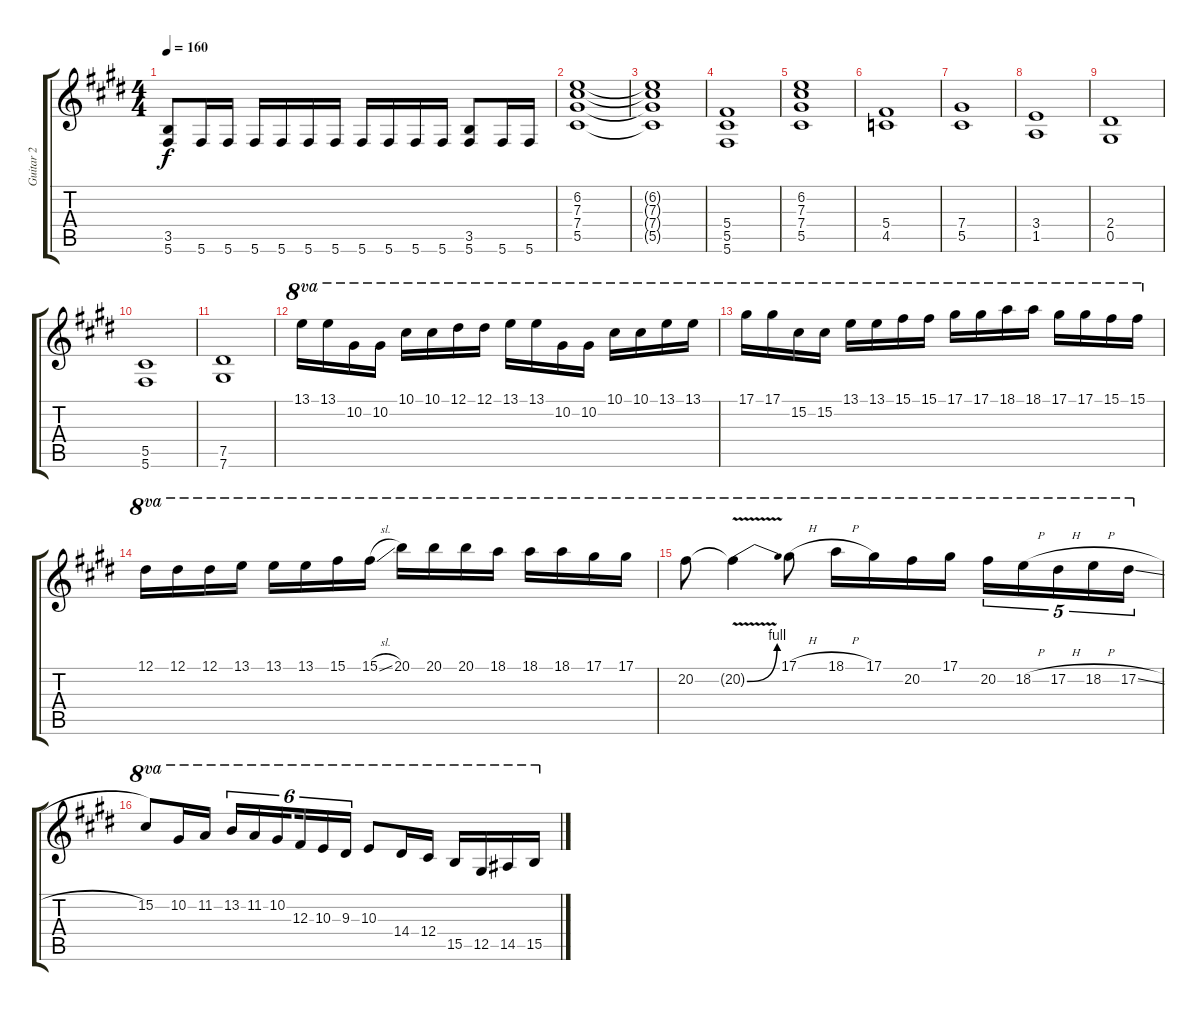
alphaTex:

\track ("Guitar 2" "Guitar 2") {instrument distortionguitar}
\staff {score tabs}
\tuning (Eb4 Bb3 Gb3 Db3 Ab2 Db2) {hide}
\ts (4 4)
\tempo 160
\clef g2
\ks e
(3.5 5.6).8{dy f} 5.6.16 5.6.16 5.6.16 5.6.16 5.6.16 5.6.16 5.6.16 5.6.16 5.6.16 5.6.16 (3.5 5.6).8 5.6.16 5.6.16 |
(6.2 7.3 7.4 5.5).1 |
(6.2{t} 7.3{t} 7.4{t} 5.5{t}).1 |
(5.4 5.5 5.6).1 |
(6.2 7.3 7.4 5.5).1 |
(5.4 4.5).1 |
(7.4 5.5).1 |
(3.4 1.5).1 |
(2.4 0.5).1 |
(5.5 5.6).1 |
(7.5 7.6).1 |
13.1.16{ot 8va} 13.1.16{ot 8va} 10.2.16{ot 8va} 10.2.16{ot 8va} 10.1.16{ot 8va} 10.1.16{ot 8va} 12.1.16{ot 8va} 12.1.16{ot 8va} 13.1.16{ot 8va} 13.1.16{ot 8va} 10.2.16{ot 8va} 10.2.16{ot 8va} 10.1.16{ot 8va} 10.1.16{ot 8va} 13.1.16{ot 8va} 13.1.16{ot 8va} |
17.1.16{ot 8va} 17.1.16{ot 8va} 15.2.16{ot 8va} 15.2.16{ot 8va} 13.1.16{ot 8va} 13.1.16{ot 8va} 15.1.16{ot 8va} 15.1.16{ot 8va} 17.1.16{ot 8va} 17.1.16{ot 8va} 18.1.16{ot 8va} 18.1.16{ot 8va} 17.1.16{ot 8va} 17.1.16{ot 8va} 15.1.16{ot 8va} 15.1.16{ot 8va} |
12.1.16{ot 8va} 12.1.16{ot 8va} 12.1.16{ot 8va} 13.1.16{ot 8va} 13.1.16{ot 8va} 13.1.16{ot 8va} 15.1.16{ot 8va} 15.1{sl}.16{ot 8va} 20.1.16{ot 8va} 20.1.16{ot 8va} 20.1.16{ot 8va} 18.1.16{ot 8va} 18.1.16{ot 8va} 18.1.16{ot 8va} 17.1.16{ot 8va} 17.1.16{ot 8va} |
20.2.8{ot 8va} 20.2{be (bend 0 0 60 4) v t}.4{ot 8va} 17.1{h}.8{ot 8va} 18.1{h}.16{ot 8va} 17.1.16{ot 8va} 20.2.16{ot 8va} 17.1.16{ot 8va} 20.2.16{tu (5 4) ot 8va} 18.2{h}.16{tu (5 4) ot 8va} 17.2{h}.16{tu (5 4) ot 8va} 18.2{h}.16{tu (5 4) ot 8va} 17.2{sl}.16{tu (5 4) ot 8va} |
15.2.8{ot 8va} 10.2.16{ot 8va} 11.2.16{ot 8va} 13.2.16{tu (6 4) ot 8va} 11.2.16{tu (6 4) ot 8va} 10.2.16{tu (6 4) ot 8va beam splitsecondary} 12.3.16{tu (6 4) ot 8va} 10.3.16{tu (6 4) ot 8va} 9.3.16{tu (6 4) ot 8va} 10.3.8{ot 8va} 14.4.16{ot 8va} 12.4.16{ot 8va} 15.5.16{ot 8va} 12.5.16{ot 8va} 14.5.16{ot 8va} 15.5.16{ot 8va}
